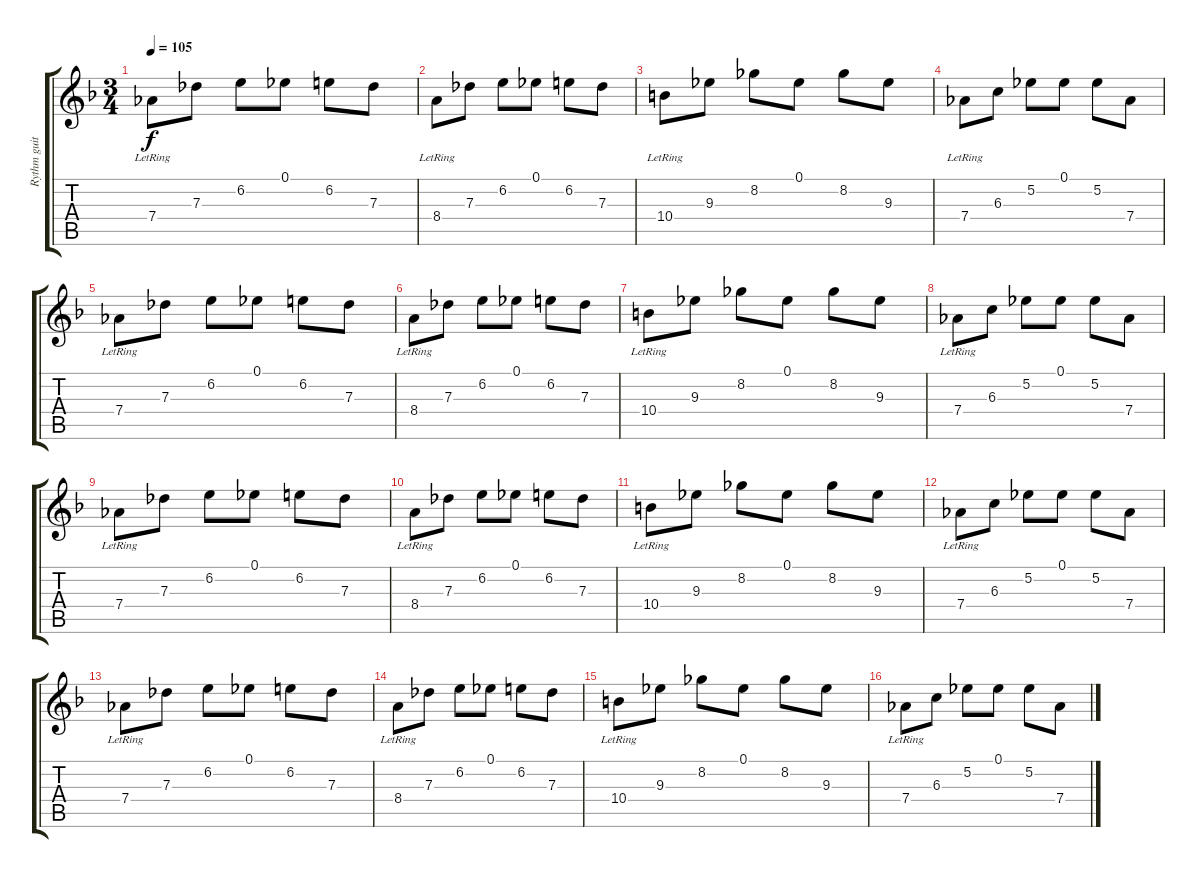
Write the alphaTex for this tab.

\track ("Rythm guitar" "Rythm guit") {instrument electricguitarclean}
\staff {score tabs}
\tuning (Eb4 Bb3 Gb3 Db3 Ab2 Eb2) {hide}
\ts (3 4)
\tempo 105
\clef g2
\ks f
7.4{lr}.8{dy f} 7.3.8 6.2.8 0.1.8 6.2.8 7.3.8 |
8.4{lr}.8 7.3.8 6.2.8 0.1.8 6.2.8 7.3.8 |
10.4{lr}.8 9.3.8 8.2.8 0.1.8 8.2.8 9.3.8 |
7.4{lr}.8 6.3.8 5.2.8 0.1.8 5.2.8 7.4.8 |
7.4{lr}.8 7.3.8 6.2.8 0.1.8 6.2.8 7.3.8 |
8.4{lr}.8 7.3.8 6.2.8 0.1.8 6.2.8 7.3.8 |
10.4{lr}.8 9.3.8 8.2.8 0.1.8 8.2.8 9.3.8 |
7.4{lr}.8 6.3.8 5.2.8 0.1.8 5.2.8 7.4.8 |
7.4{lr}.8 7.3.8 6.2.8 0.1.8 6.2.8 7.3.8 |
8.4{lr}.8 7.3.8 6.2.8 0.1.8 6.2.8 7.3.8 |
10.4{lr}.8 9.3.8 8.2.8 0.1.8 8.2.8 9.3.8 |
7.4{lr}.8 6.3.8 5.2.8 0.1.8 5.2.8 7.4.8 |
7.4{lr}.8 7.3.8 6.2.8 0.1.8 6.2.8 7.3.8 |
8.4{lr}.8 7.3.8 6.2.8 0.1.8 6.2.8 7.3.8 |
10.4{lr}.8 9.3.8 8.2.8 0.1.8 8.2.8 9.3.8 |
7.4{lr}.8 6.3.8 5.2.8 0.1.8 5.2.8 7.4.8
